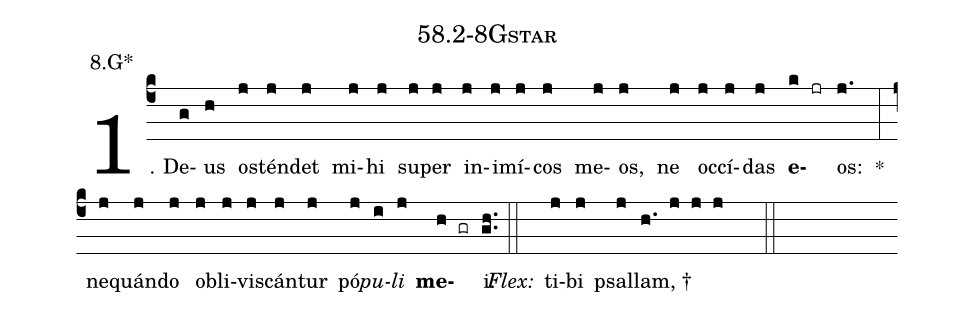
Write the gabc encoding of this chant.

name: 58.2-8Gstar;
annotation: 8.G*;
%%
(c4)1. De(g)us(h) os(j)tén(j)det(j) mi(j)hi(j) su(j)per(j) in(j)i(j)mí(j)cos(j) me(j)os,(j) ne(j) oc(j)cí(j)das(j) <b>e</b>(k jr)os:(j.) *(:) ne(j)quán(j)do(j) ob(j)li(j)vis(j)cán(j)tur(j) pó(j)<i>pu</i>(i)<i>li</i>(j) <b>me</b>(h gr)i.(gh..) (::)
<i>Flex:</i>()  ti(j)bi(j) psal(j)lam, †(h. j j j  ::)
